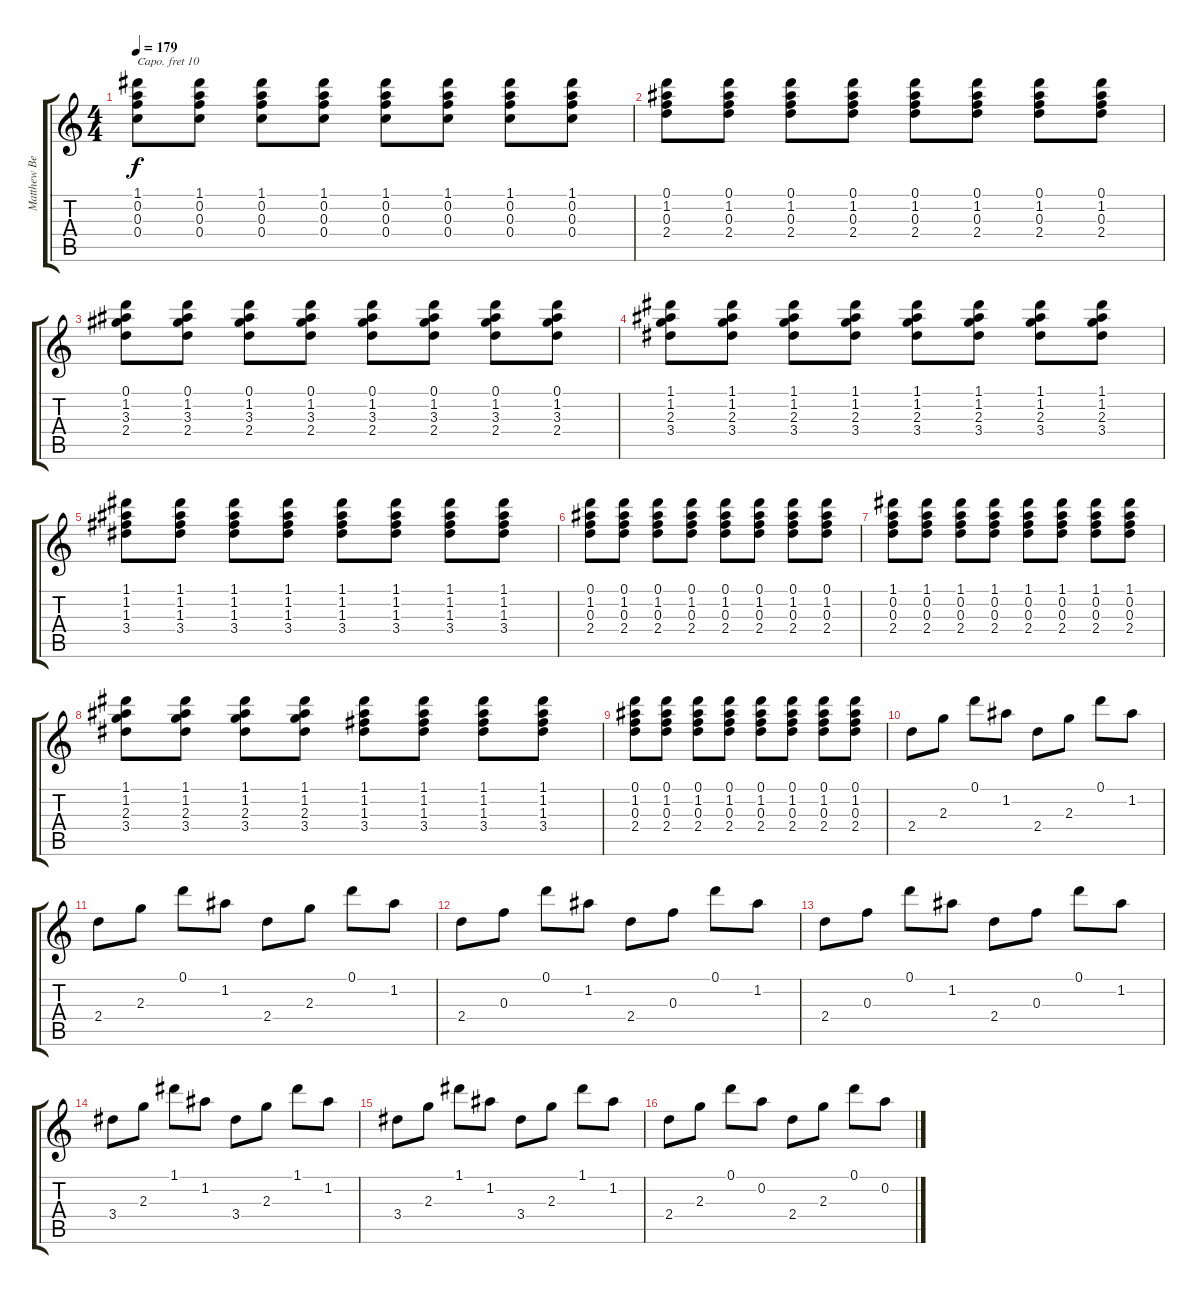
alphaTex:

\track ("Matthew Bellamy" "Matthew Be") {instrument distortionguitar}
\staff {score tabs}
\capo 10
\tuning (E4 B3 G3 D3 A2 E2) {hide}
\ts (4 4)
\tempo 179
\clef g2
\ks c
(1.1 0.2 0.3 0.4).8{dy f} (1.1 0.2 0.3 0.4).8 (1.1 0.2 0.3 0.4).8 (1.1 0.2 0.3 0.4).8 (1.1 0.2 0.3 0.4).8 (1.1 0.2 0.3 0.4).8 (1.1 0.2 0.3 0.4).8 (1.1 0.2 0.3 0.4).8 |
(0.1 1.2 0.3 2.4).8 (0.1 1.2 0.3 2.4).8 (0.1 1.2 0.3 2.4).8 (0.1 1.2 0.3 2.4).8 (0.1 1.2 0.3 2.4).8 (0.1 1.2 0.3 2.4).8 (0.1 1.2 0.3 2.4).8 (0.1 1.2 0.3 2.4).8 |
(0.1 1.2 3.3 2.4).8 (0.1 1.2 3.3 2.4).8 (0.1 1.2 3.3 2.4).8 (0.1 1.2 3.3 2.4).8 (0.1 1.2 3.3 2.4).8 (0.1 1.2 3.3 2.4).8 (0.1 1.2 3.3 2.4).8 (0.1 1.2 3.3 2.4).8 |
(1.1 1.2 2.3 3.4).8 (1.1 1.2 2.3 3.4).8 (1.1 1.2 2.3 3.4).8 (1.1 1.2 2.3 3.4).8 (1.1 1.2 2.3 3.4).8 (1.1 1.2 2.3 3.4).8 (1.1 1.2 2.3 3.4).8 (1.1 1.2 2.3 3.4).8 |
(1.1 1.2 1.3 3.4).8 (1.1 1.2 1.3 3.4).8 (1.1 1.2 1.3 3.4).8 (1.1 1.2 1.3 3.4).8 (1.1 1.2 1.3 3.4).8 (1.1 1.2 1.3 3.4).8 (1.1 1.2 1.3 3.4).8 (1.1 1.2 1.3 3.4).8 |
(0.1 1.2 0.3 2.4).8 (0.1 1.2 0.3 2.4).8 (0.1 1.2 0.3 2.4).8 (0.1 1.2 0.3 2.4).8 (0.1 1.2 0.3 2.4).8 (0.1 1.2 0.3 2.4).8 (0.1 1.2 0.3 2.4).8 (0.1 1.2 0.3 2.4).8 |
(1.1 0.2 0.3 2.4).8 (1.1 0.2 0.3 2.4).8 (1.1 0.2 0.3 2.4).8 (1.1 0.2 0.3 2.4).8 (1.1 0.2 0.3 2.4).8 (1.1 0.2 0.3 2.4).8 (1.1 0.2 0.3 2.4).8 (1.1 0.2 0.3 2.4).8 |
(1.1 1.2 2.3 3.4).8 (1.1 1.2 2.3 3.4).8 (1.1 1.2 2.3 3.4).8 (1.1 1.2 2.3 3.4).8 (1.1 1.2 1.3 3.4).8 (1.1 1.2 1.3 3.4).8 (1.1 1.2 1.3 3.4).8 (1.1 1.2 1.3 3.4).8 |
(0.1 1.2 0.3 2.4).8 (0.1 1.2 0.3 2.4).8 (0.1 1.2 0.3 2.4).8 (0.1 1.2 0.3 2.4).8 (0.1 1.2 0.3 2.4).8 (0.1 1.2 0.3 2.4).8 (0.1 1.2 0.3 2.4).8 (0.1 1.2 0.3 2.4).8 |
2.4.8{instrument electricguitarmuted} 2.3.8 0.1.8{instrument distortionguitar} 1.2.8 2.4.8{instrument electricguitarmuted} 2.3.8 0.1.8{instrument distortionguitar} 1.2.8 |
2.4.8{instrument electricguitarmuted} 2.3.8 0.1.8{instrument distortionguitar} 1.2.8 2.4.8{instrument electricguitarmuted} 2.3.8 0.1.8{instrument distortionguitar} 1.2.8 |
2.4.8{instrument electricguitarmuted} 0.3.8 0.1.8{instrument distortionguitar} 1.2.8 2.4.8{instrument electricguitarmuted} 0.3.8 0.1.8{instrument distortionguitar} 1.2.8 |
2.4.8{instrument electricguitarmuted} 0.3.8 0.1.8{instrument distortionguitar} 1.2.8 2.4.8{instrument electricguitarmuted} 0.3.8 0.1.8{instrument distortionguitar} 1.2.8 |
3.4.8{instrument electricguitarmuted} 2.3.8 1.1.8{instrument distortionguitar} 1.2.8 3.4.8{instrument electricguitarmuted} 2.3.8 1.1.8{instrument distortionguitar} 1.2.8 |
3.4.8{instrument electricguitarmuted} 2.3.8 1.1.8{instrument distortionguitar} 1.2.8 3.4.8{instrument electricguitarmuted} 2.3.8 1.1.8{instrument distortionguitar} 1.2.8 |
2.4.8{instrument electricguitarmuted} 2.3.8 0.1.8{instrument distortionguitar} 0.2.8 2.4.8{instrument electricguitarmuted} 2.3.8 0.1.8{instrument distortionguitar} 0.2.8
